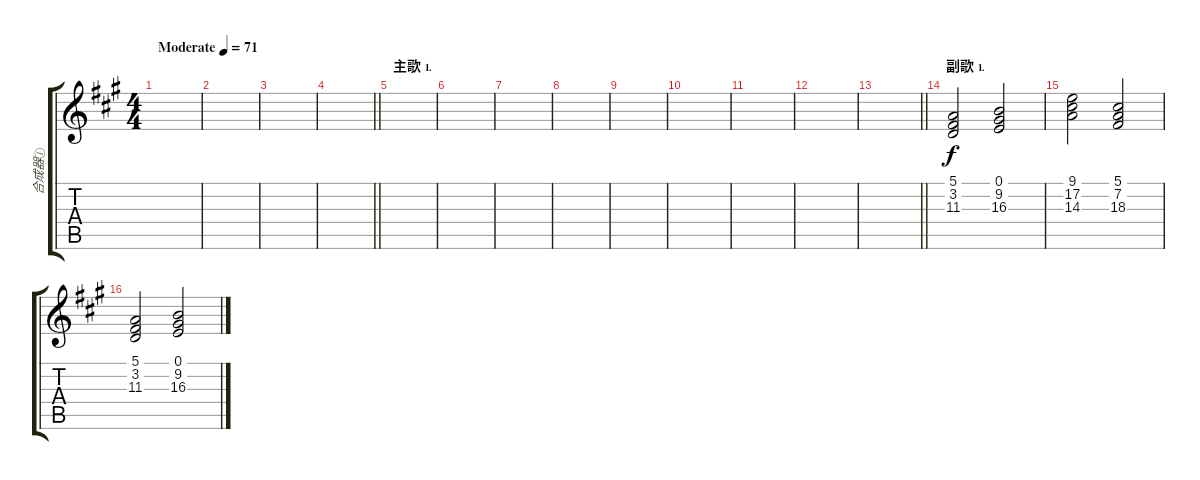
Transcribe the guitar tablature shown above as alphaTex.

\track ("合成器①" "合成器①") {instrument stringensemble2}
\staff {score tabs}
\tuning (E4 B3 G3 D3 A2 E2) {hide}
\ts (4 4)
\tempo (71 "Moderate")
\clef g2
\ks a
|
|
|
\barLineRight lightlight
|
\section ("" "主歌⒈")
|
|
|
|
|
|
|
|
\barLineRight lightlight
|
\section ("" "副歌⒈")
(5.1 3.2 11.3).2 (0.1 9.2 16.3).2 |
(9.1 17.2 14.3).2 (5.1 7.2 18.3).2 |
(5.1 3.2 11.3).2 (0.1 9.2 16.3).2
